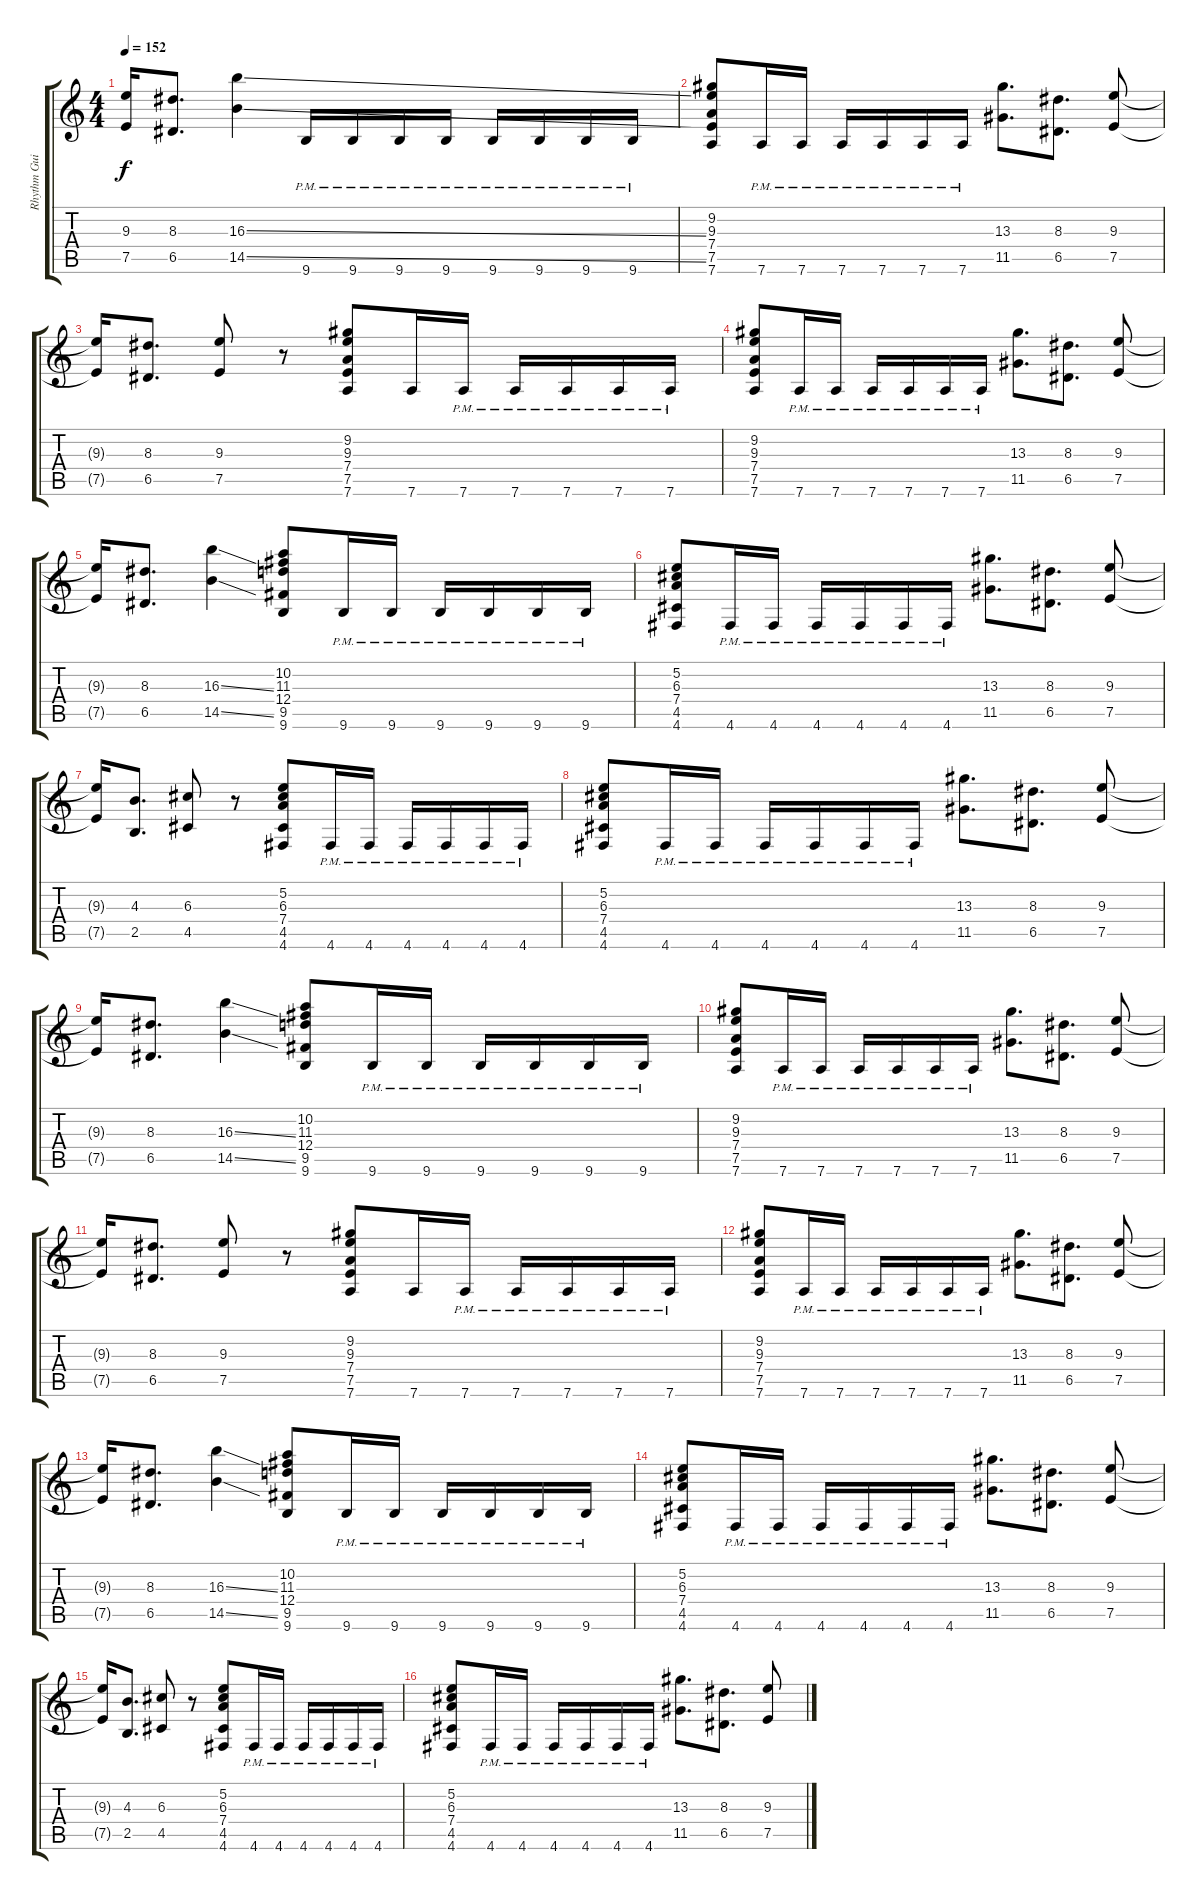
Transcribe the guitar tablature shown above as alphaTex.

\track ("Rhythm Guitar 1" "Rhythm Gui") {instrument distortionguitar}
\staff {score tabs}
\tuning (E4 B3 G3 D3 A2 D2) {hide}
\ts (4 4)
\tempo 152
\clef g2
\ks c
(9.3{t} 7.5{t}).16{dy f} (8.3 6.5).8{d} (16.3{ss} 14.5{ss}).4 9.6{pm}.16 9.6{pm}.16 9.6{pm}.16 9.6{pm}.16 9.6{pm}.16 9.6{pm}.16 9.6{pm}.16 9.6{pm}.16 |
(9.2 9.3 7.4 7.5 7.6).8 7.6{pm}.16 7.6{pm}.16 7.6{pm}.16 7.6{pm}.16 7.6{pm}.16 7.6{pm}.16 (13.3 11.5).8{d} (8.3 6.5).8{d} (9.3 7.5).8 |
(9.3{t} 7.5{t}).16 (8.3 6.5).8{d} (9.3 7.5).8 r.8 (9.2 9.3 7.4 7.5 7.6).8 7.6.16 7.6{pm}.16 7.6{pm}.16 7.6{pm}.16 7.6{pm}.16 7.6{pm}.16 |
(9.2 9.3 7.4 7.5 7.6).8 7.6{pm}.16 7.6{pm}.16 7.6{pm}.16 7.6{pm}.16 7.6{pm}.16 7.6{pm}.16 (13.3 11.5).8{d} (8.3 6.5).8{d} (9.3 7.5).8 |
(9.3{t} 7.5{t}).16 (8.3 6.5).8{d} (16.3{ss} 14.5{ss}).4 (10.2 11.3 12.4 9.5 9.6).8 9.6{pm}.16 9.6{pm}.16 9.6{pm}.16 9.6{pm}.16 9.6{pm}.16 9.6{pm}.16 |
(5.2 6.3 7.4 4.5 4.6).8 4.6{pm}.16 4.6{pm}.16 4.6{pm}.16 4.6{pm}.16 4.6{pm}.16 4.6{pm}.16 (13.3 11.5).8{d} (8.3 6.5).8{d} (9.3 7.5).8 |
(9.3{t} 7.5{t}).16 (4.3 2.5).8{d} (6.3 4.5).8 r.8 (5.2 6.3 7.4 4.5 4.6).8 4.6{pm}.16 4.6{pm}.16 4.6{pm}.16 4.6{pm}.16 4.6{pm}.16 4.6{pm}.16 |
(5.2 6.3 7.4 4.5 4.6).8 4.6{pm}.16 4.6{pm}.16 4.6{pm}.16 4.6{pm}.16 4.6{pm}.16 4.6{pm}.16 (13.3 11.5).8{d} (8.3 6.5).8{d} (9.3 7.5).8 |
(9.3{t} 7.5{t}).16 (8.3 6.5).8{d} (16.3{ss} 14.5{ss}).4 (10.2 11.3 12.4 9.5 9.6).8 9.6{pm}.16 9.6{pm}.16 9.6{pm}.16 9.6{pm}.16 9.6{pm}.16 9.6{pm}.16 |
(9.2 9.3 7.4 7.5 7.6).8 7.6{pm}.16 7.6{pm}.16 7.6{pm}.16 7.6{pm}.16 7.6{pm}.16 7.6{pm}.16 (13.3 11.5).8{d} (8.3 6.5).8{d} (9.3 7.5).8 |
(9.3{t} 7.5{t}).16 (8.3 6.5).8{d} (9.3 7.5).8 r.8 (9.2 9.3 7.4 7.5 7.6).8 7.6.16 7.6{pm}.16 7.6{pm}.16 7.6{pm}.16 7.6{pm}.16 7.6{pm}.16 |
(9.2 9.3 7.4 7.5 7.6).8 7.6{pm}.16 7.6{pm}.16 7.6{pm}.16 7.6{pm}.16 7.6{pm}.16 7.6{pm}.16 (13.3 11.5).8{d} (8.3 6.5).8{d} (9.3 7.5).8 |
(9.3{t} 7.5{t}).16 (8.3 6.5).8{d} (16.3{ss} 14.5{ss}).4 (10.2 11.3 12.4 9.5 9.6).8 9.6{pm}.16 9.6{pm}.16 9.6{pm}.16 9.6{pm}.16 9.6{pm}.16 9.6{pm}.16 |
(5.2 6.3 7.4 4.5 4.6).8 4.6{pm}.16 4.6{pm}.16 4.6{pm}.16 4.6{pm}.16 4.6{pm}.16 4.6{pm}.16 (13.3 11.5).8{d} (8.3 6.5).8{d} (9.3 7.5).8 |
(9.3{t} 7.5{t}).16 (4.3 2.5).8{d} (6.3 4.5).8 r.8 (5.2 6.3 7.4 4.5 4.6).8 4.6{pm}.16 4.6{pm}.16 4.6{pm}.16 4.6{pm}.16 4.6{pm}.16 4.6{pm}.16 |
(5.2 6.3 7.4 4.5 4.6).8 4.6{pm}.16 4.6{pm}.16 4.6{pm}.16 4.6{pm}.16 4.6{pm}.16 4.6{pm}.16 (13.3 11.5).8{d} (8.3 6.5).8{d} (9.3 7.5).8
